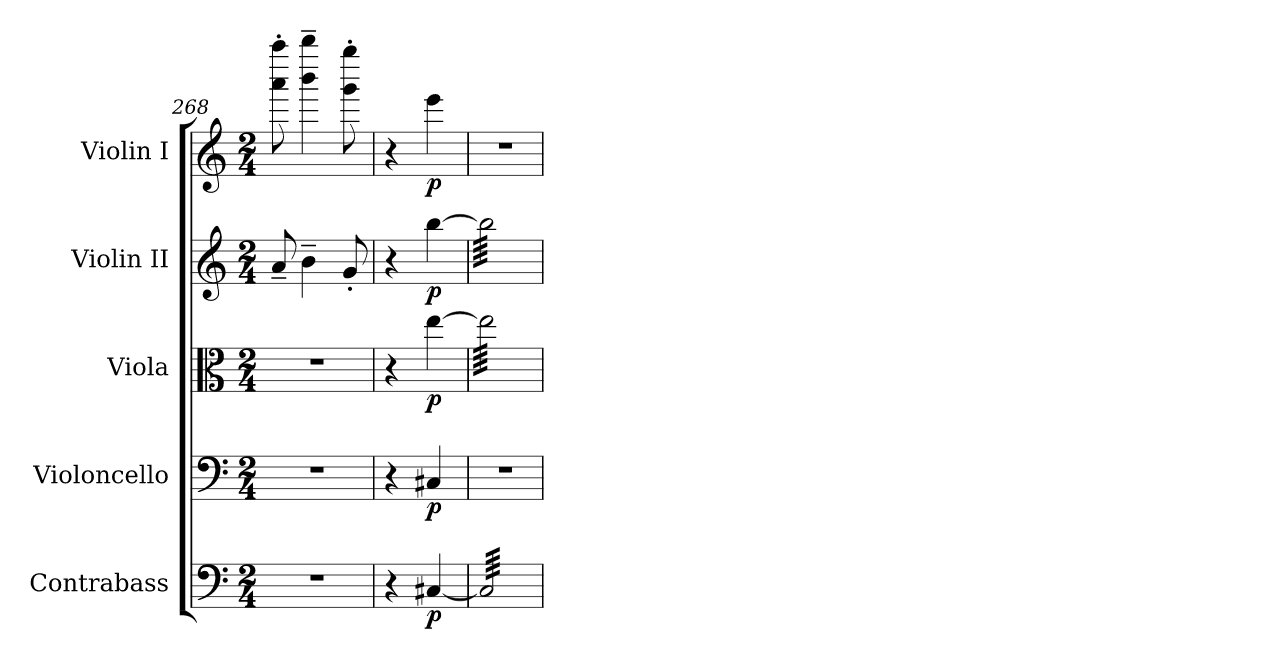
**kern	**dynam	**kern	**dynam	**kern	**dynam	**kern	**dynam	**kern	**dynam
*part5	*part5	*part4	*part4	*part3	*part3	*part2	*part2	*part1	*part1
*staff5	*staff5	*staff4	*staff4	*staff3	*staff3	*staff2	*staff2	*staff1	*staff1
*I"Contrabass	*	*I"Violoncello	*	*I"Viola	*	*I"Violin II	*	*I"Violin I	*
*I'Cb.	*	*I'Vc.	*	*I'Vla.	*	*I'Vln. II	*	*I'Vln. I	*
*clefF4	*	*clefF4	*	*clefC3	*	*clefG2	*	*clefG2	*
*ITrd7c12	*	*	*	*	*	*	*	*	*
*k[]	*	*k[]	*	*k[]	*	*k[]	*	*k[]	*
*M2/4	*	*M2/4	*	*M2/4	*	*M2/4	*	*M2/4	*
=268	=268	=268	=268	=268	=268	=268	=268	=268	=268
2r	.	2r	.	2r	.	8a~/	.	8aaa\' 8aaaa\'	.
.	.	.	.	.	.	4b~\	.	4bbb\~ 4bbbb\~	.
.	.	.	.	.	.	8g'/	.	8ggg\' 8gggg\'	.
=269	=269	=269	=269	=269	=269	=269	=269	=269	=269
4r	.	4r	.	4r	.	4r	.	4r	.
!	!LO:DY:b	!	!LO:DY:b	!	!LO:DY:b	!	!LO:DY:b	!	!LO:DY:b
[4CC#X/	p	4C#X/	p	[4ee\	p	[4bb\	p	4eee\	p
!!LO:LB:g=z
=270	=270	=270	=270	=270	=270	=270	=270	=270	=270
*tremolo	*	*	*	*	*	*	*	*	*
*	*	*	*	*tremolo	*	*	*	*	*
*	*	*	*	*	*	*tremolo	*	*	*
64CC#/]LLLL	.	2r	.	64ee\]LLLL	.	64bb\]LLLL	.	2r	.
64C#X\	.	.	.	64eee\	.	64eee\	.	.	.
64CC#/	.	.	.	64ee\	.	64bb\	.	.	.
64C#X\	.	.	.	64eee\	.	64eee\	.	.	.
64CC#/	.	.	.	64ee\	.	64bb\	.	.	.
64C#X\	.	.	.	64eee\	.	64eee\	.	.	.
64CC#/	.	.	.	64ee\	.	64bb\	.	.	.
64C#X\	.	.	.	64eee\	.	64eee\	.	.	.
64CC#/	.	.	.	64ee\	.	64bb\	.	.	.
64C#X\	.	.	.	64eee\	.	64eee\	.	.	.
64CC#/	.	.	.	64ee\	.	64bb\	.	.	.
64C#X\	.	.	.	64eee\	.	64eee\	.	.	.
64CC#/	.	.	.	64ee\	.	64bb\	.	.	.
64C#X\	.	.	.	64eee\	.	64eee\	.	.	.
64CC#/	.	.	.	64ee\	.	64bb\	.	.	.
64C#X\	.	.	.	64eee\	.	64eee\	.	.	.
64CC#/	.	.	.	64ee\	.	64bb\	.	.	.
64C#X\	.	.	.	64eee\	.	64eee\	.	.	.
64CC#/	.	.	.	64ee\	.	64bb\	.	.	.
64C#X\	.	.	.	64eee\	.	64eee\	.	.	.
64CC#/	.	.	.	64ee\	.	64bb\	.	.	.
64C#X\	.	.	.	64eee\	.	64eee\	.	.	.
64CC#/	.	.	.	64ee\	.	64bb\	.	.	.
64C#X\	.	.	.	64eee\	.	64eee\	.	.	.
64CC#/	.	.	.	64ee\	.	64bb\	.	.	.
64C#X\	.	.	.	64eee\	.	64eee\	.	.	.
64CC#/	.	.	.	64ee\	.	64bb\	.	.	.
64C#X\	.	.	.	64eee\	.	64eee\	.	.	.
64CC#/	.	.	.	64ee\	.	64bb\	.	.	.
64C#X\	.	.	.	64eee\	.	64eee\	.	.	.
64CC#/	.	.	.	64ee\	.	64bb\	.	.	.
64C#X\JJJJ	.	.	.	64eee\JJJJ	.	64eee\JJJJ	.	.	.
*	*	*	*	*	*	*Xtremolo	*	*	*
*	*	*	*	*Xtremolo	*	*	*	*	*
*Xtremolo	*	*	*	*	*	*	*	*	*
.	.	.	.	.	.	.	.	.	.
.	.	.	.	.	.	.	.	.	.
.	.	.	.	.	.	.	.	.	.
.	.	.	.	.	.	.	.	.	.
.	.	.	.	.	.	.	.	.	.
.	.	.	.	.	.	.	.	.	.
.	.	.	.	.	.	.	.	.	.
.	.	.	.	.	.	.	.	.	.
.	.	.	.	.	.	.	.	.	.
.	.	.	.	.	.	.	.	.	.
.	.	.	.	.	.	.	.	.	.
.	.	.	.	.	.	.	.	.	.
.	.	.	.	.	.	.	.	.	.
.	.	.	.	.	.	.	.	.	.
.	.	.	.	.	.	.	.	.	.
.	.	.	.	.	.	.	.	.	.
=	=	=	=	=	=	=	=	=	=
*-	*-	*-	*-	*-	*-	*-	*-	*-	*-
